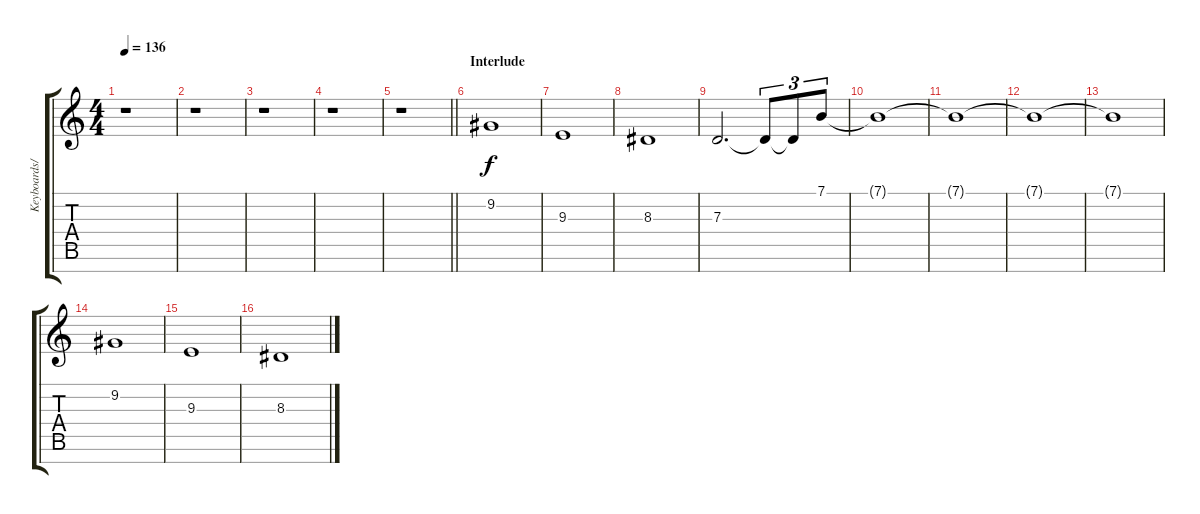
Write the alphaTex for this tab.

\track ("Keyboards/Others" "Keyboards/") {instrument stringensemble1}
\staff {score tabs}
\tuning (E4 B3 G3 D3 A2 E2 B1) {hide}
\ts (4 4)
\tempo 136
\clef g2
\ks c
r.1{dy f} |
r.1 |
r.1 |
r.1 |
\barLineRight lightlight
r.1 |
\section ("" "Interlude")
9.2.1{volume 14 balance 8 instrument pad1newage} |
9.3.1 |
8.3.1 |
7.3.2{d} 7.3{t}.8{tu (3 2)} 7.3{t}.8{tu (3 2)} 7.1.8{tu (3 2)} |
7.1{t}.1 |
7.1{t}.1 |
7.1{t}.1 |
7.1{t}.1 |
9.2.1{volume 14 balance 8 instrument pad1newage} |
9.3.1 |
8.3.1
